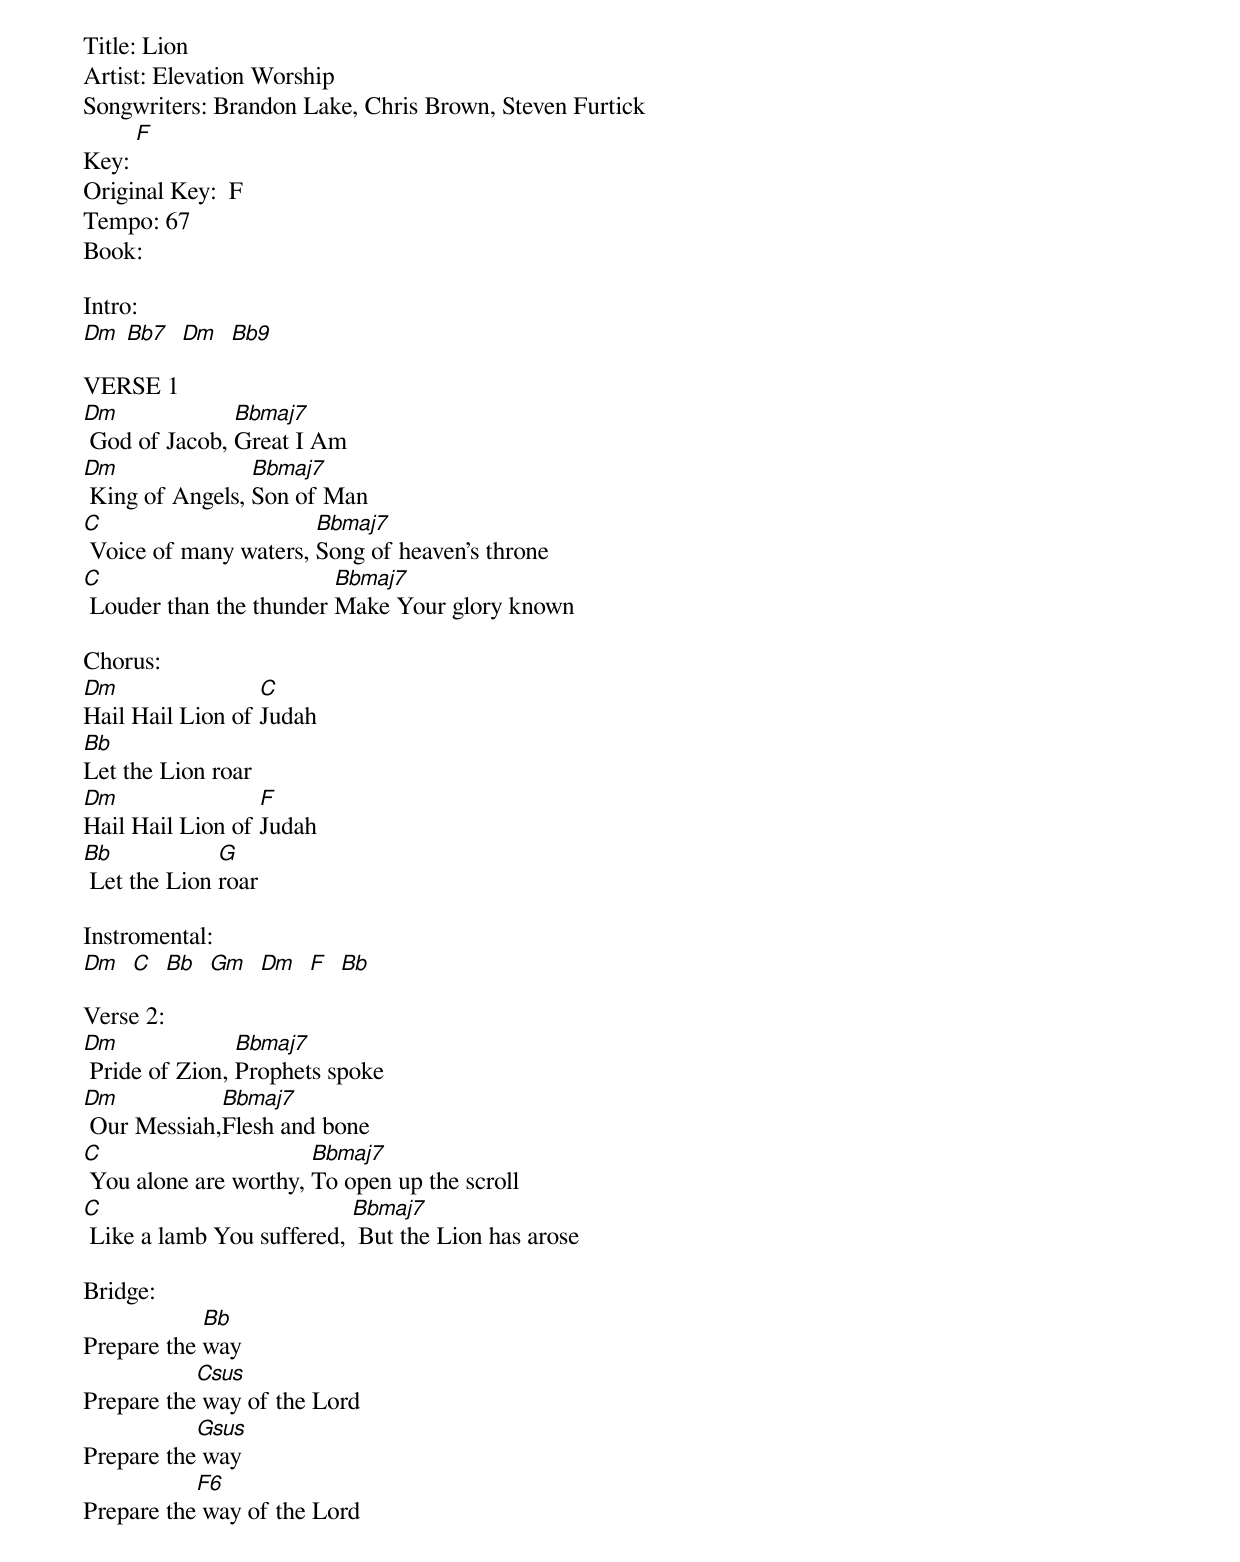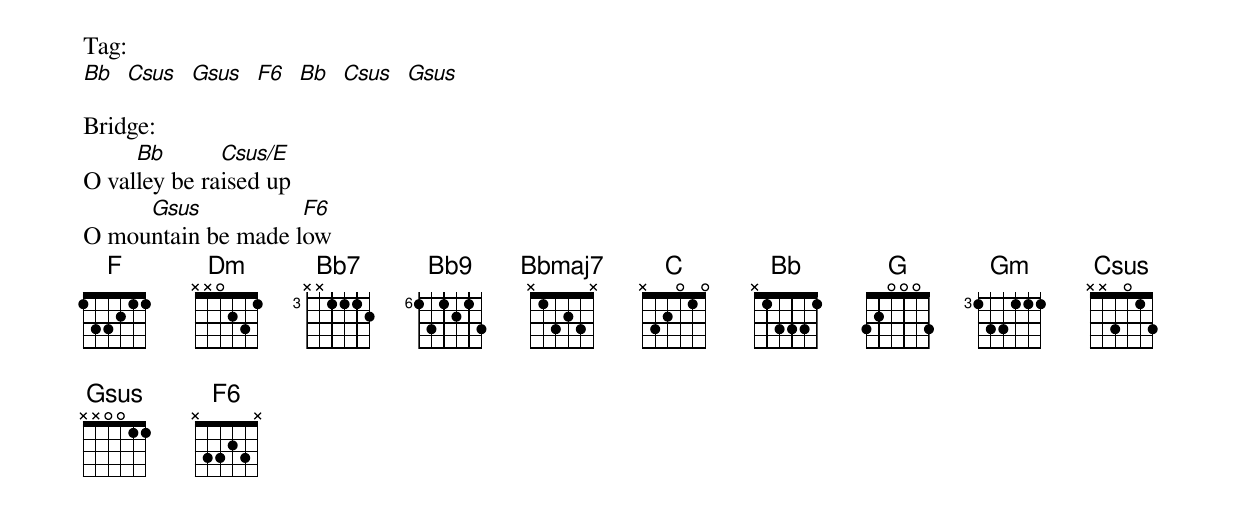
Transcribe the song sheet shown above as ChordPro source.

Title: Lion
Artist: Elevation Worship
Songwriters: Brandon Lake, Chris Brown, Steven Furtick
Key: [F]
Original Key:  F
Tempo: 67
Book:

Intro:
[Dm] [Bb7]  [Dm]  [Bb9]

VERSE 1
[Dm] God of Jacob, [Bbmaj7]Great I Am
[Dm] King of Angels, [Bbmaj7]Son of Man
[C] Voice of many waters, [Bbmaj7]Song of heaven's throne
[C] Louder than the thunder [Bbmaj7]Make Your glory known

Chorus:
[Dm]Hail Hail Lion of [C]Judah
[Bb]Let the Lion roar
[Dm]Hail Hail Lion of [F]Judah
[Bb] Let the Lion [G]roar

Instromental:
[Dm]  [C]  [Bb]  [Gm]  [Dm]  [F]  [Bb]

Verse 2:
[Dm] Pride of Zion, [Bbmaj7]Prophets spoke
[Dm] Our Messiah,[Bbmaj7]Flesh and bone
[C] You alone are worthy, [Bbmaj7]To open up the scroll
[C] Like a lamb You suffered, [Bbmaj7] But the Lion has arose

Bridge:
Prepare the [Bb]way
Prepare the[Csus] way of the Lord
Prepare the[Gsus] way
Prepare the[F6] way of the Lord

Tag:
[Bb]  [Csus]  [Gsus]  [F6]  [Bb]  [Csus]  [Gsus]

Bridge:
O val[Bb]ley be ra[Csus/E]ised up
O mou[Gsus]ntain be made l[F6]ow
